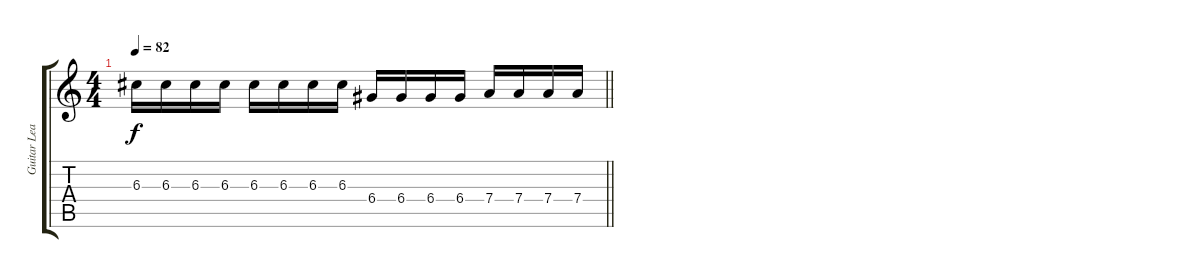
\track ("Guitar Lead" "Guitar Lea") {instrument distortionguitar}
\staff {score tabs}
\tuning (E4 B3 G3 D3 A2 E2) {hide}
\ts (4 4)
\tempo 82
\clef g2
\barLineRight lightlight
\ks c
6.3.16{dy f} 6.3.16 6.3.16 6.3.16 6.3.16 6.3.16 6.3.16 6.3.16 6.4.16 6.4.16 6.4.16 6.4.16 7.4.16 7.4.16 7.4.16 7.4.16
